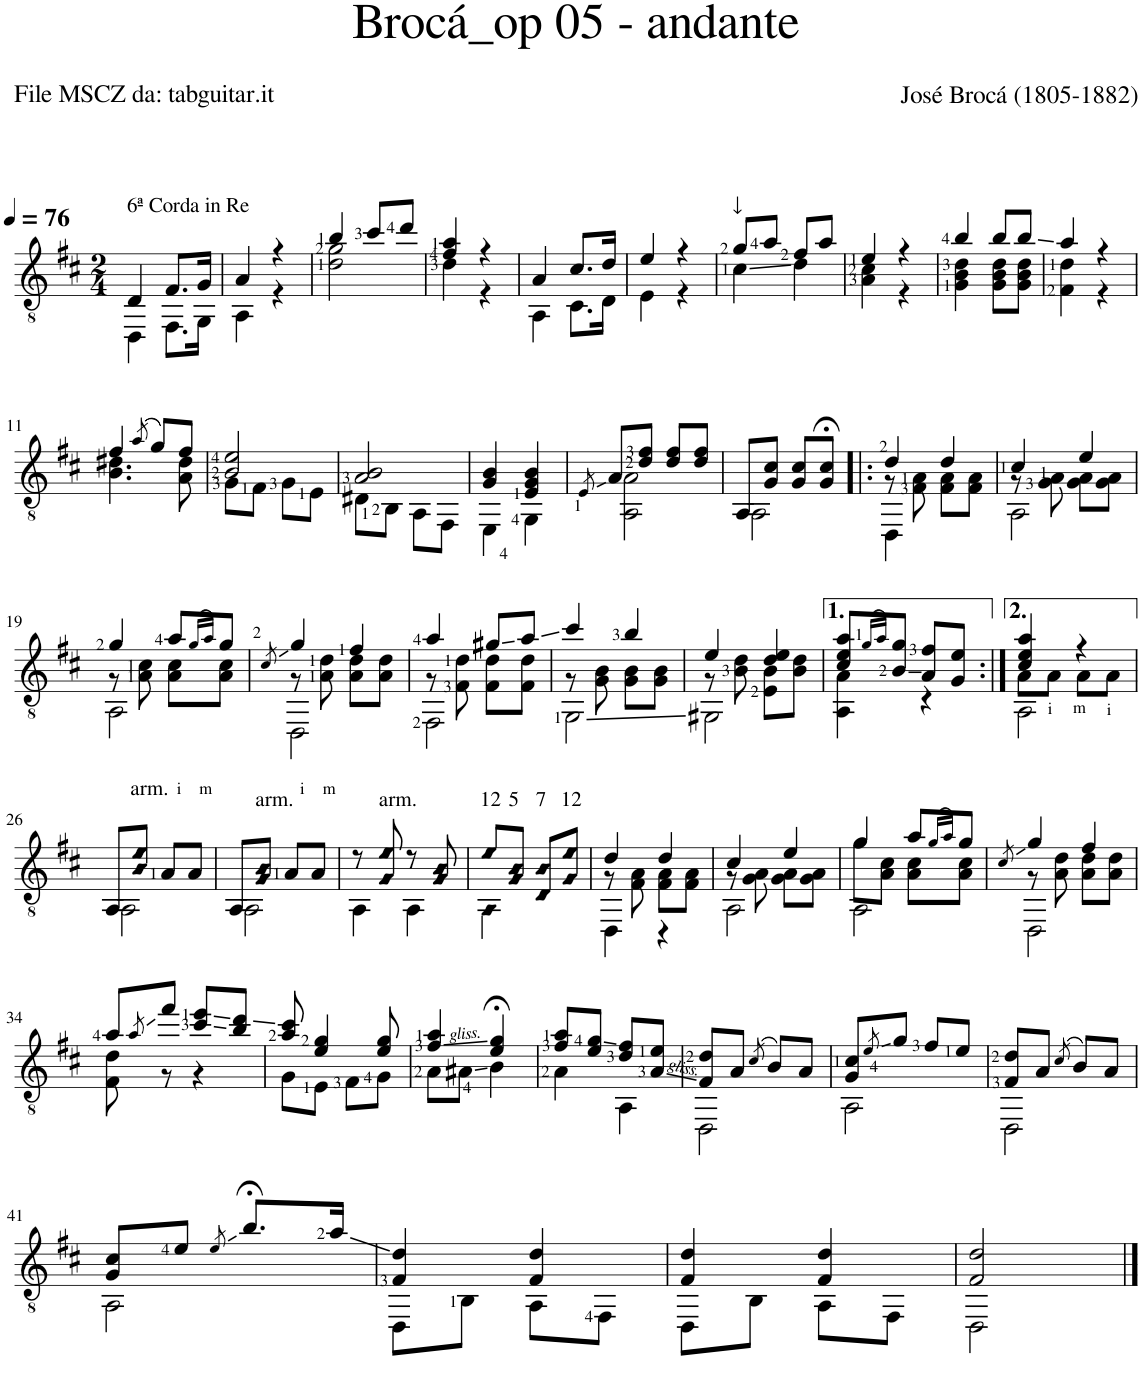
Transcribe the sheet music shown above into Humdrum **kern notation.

**kern
*part1
*staff1
*I"Guitar
*I'Guit.
*clefGv2
*k[f#c#]
*M2/4
*MM76
=1
*^
!LO:TX:a:t=6ª Corda in Re	!
4D/	4DD\
8.F#/L	8.FF#\L
16G/Jk	16GG\Jk
=2	=2
4A/	4AA\
4r	4r
=3	=3
4b/	2d\ 2g\
8cc#/L	.
8dd/J	.
=4	=4
4f#/ 4a/	4d\
4r	4r
=5	=5
4A/	4AA\
8.c#/L	8.C#\L
16d/Jk	16D\Jk
=6	=6
4e/	4E\
4r	4r
=7	=7
!LO:TX:a:t=↓	!
8g/L	4c#\
8a/J	.
8f#/L	4d\
8a/J	.
=8	=8
4e/	4A\ 4c#\
4r	4r
=9	=9
4b/	4G\ 4B\ 4d\
8b/L	8G\ 8B\ 8d\L
8b/J	8G\ 8B\ 8d\J
=10	=10
4a/	4F#\ 4d\
4r	4r
!!LO:LB:g=z	!!
=11	=11
4f#/	4.B\ 4.d#X\
(8qa/	.
8g/L)	.
8f#/J	8A\ 8d#\
=12	=12
2B/ 2e/	8G\L
.	8F#\J
.	8G\L
.	8E\J
=13	=13
2A/ 2B/	8D#X\L
.	8BB\J
.	8AA\L
.	8FF#\J
=14	=14
4G/ 4B/	4EE\
4E/ 4G/ 4B/	4GG\
=15	=15
8qE/	.
8A/L	2AA\ 2A\
8d/ 8f#/J	.
8d/ 8f#/L	.
8d/ 8f#/J	.
=16	=16
8AA/L	2AA\
8G/ 8c#/J	.
8G/ 8c#/L	.
8G/;< 8c#/;<J	.
=17!|:	=17!|:
*	*^
4d/	8r	4DD\
.	8F#\ 8A\	.
4d/	8F#\ 8A\L	4ryy
.	8F#\ 8A\J	.
=18	=18	=18
4c#/	8r	2AA\
.	8G\ 8A\	.
4e/	8G\ 8A\L	.
.	8G\ 8A\J	.
!!LO:LB:g=z	!!	!!
=19	=19	=19
4g/	8r	2AA\
.	8A\ 8c#\	.
8a/L	8A\ 8c#\L	.
(16qg/LL	.	.
16qa/JJ)	.	.
8g/J	8A\ 8c#\J	.
=20	=20	=20
8qc#/	.	.
4g/	8r	2DD\
.	8A\ 8d\	.
4f#/	8A\ 8d\L	.
.	8A\ 8d\J	.
=21	=21	=21
4a/	8r	2FF#\
.	8F#\ 8d\	.
8g#X/L	8F#\ 8d\L	.
8a/J	8F#\ 8d\J	.
=22	=22	=22
4cc#/	8r	2GG\
.	8G\ 8B\	.
4b/	8G\ 8B\L	.
.	8G\ 8B\J	.
=23	=23	=23
4e/	8r	2GG#X\
.	8B\ 8d\	.
4d/ 4e/	8E\ 8B\L	.
.	8B\ 8d\J	.
*	*v	*v
=24	=24
8c#/ 8e/ 8a/L	4AA\ 4A\
(16qg/LL	.
16qa/JJ)	.
8B/ 8g/J	.
8A/ 8f#/L	4r
8G/ 8e/J	.
=25:|!	=25:|!
*	*^
4c#/ 4e/ 4a/	8A\L	2AA\
.	8A\J	.
4r	8A\L	.
.	8A\J	.
*	*v	*v
!!LO:LB:g=z
=26	=26
8AA/L	2AA\
!LO:TX:a:t=arm.	!
!LO:N:n=1:head=diamond	!
!LO:N:n=2:head=diamond	!
8B/ 8e/J	.
8A/L	.
8A/J	.
=27	=27
8AA/L	2AA\
!LO:TX:a:t=arm.	!
!LO:N:n=1:head=diamond	!
!LO:N:n=2:head=diamond	!
8G/ 8B/J	.
8A/L	.
8A/J	.
=28	=28
8r	4AA\
!LO:TX:a:t=arm.	!
!LO:N:n=1:head=diamond	!
!LO:N:n=2:head=diamond	!
8G/ 8e/	.
8r	4AA\
!LO:N:n=1:head=diamond	!
!LO:N:n=2:head=diamond	!
8G/ 8B/	.
=29	=29
!LO:TX:a:t=12	!
!LO:N:head=diamond	!LO:N:head=diamond
8e/L	4AA\
!LO:TX:a:t=5	!
!LO:N:n=1:head=diamond	!
!LO:N:n=2:head=diamond	!
8G/ 8B/J	.
!LO:TX:a:t=7	!
!LO:N:n=1:head=diamond	!
!LO:N:n=2:head=diamond	!
8D/ 8B/L	4ryy
!LO:TX:a:t=12	!
!LO:N:n=1:head=diamond	!
!LO:N:n=2:head=diamond	!
8G/ 8e/J	.
=30	=30
*	*^
4d/	8r	4DD\
.	8F#\ 8A\	.
4d/	8F#\ 8A\L	4r
.	8F#\ 8A\J	.
=31	=31	=31
4c#/	8r	2AA\
.	8G\ 8A\	.
4e/	8G\ 8A\L	.
.	8G\ 8A\J	.
=32	=32	=32
4g/	8g\L	2AA\
.	8A\ 8c#\J	.
8a/L	8A\ 8c#\L	.
(16qg/LL	.	.
16qa/JJ)	.	.
8g/J	8A\ 8c#\J	.
=33	=33	=33
8qc#/	.	.
4g/	8r	2DD\
.	8A\ 8d\	.
4f#/	8A\ 8d\L	.
.	8A\ 8d\J	.
*	*v	*v
!!LO:LB:g=z
=34	=34
8a/L	8F#\ 8d\
8qa/	.
8ff#/J	8r
8cc#/ 8ee/L	4r
8b/ 8dd/J	.
=35	=35
8a/ 8cc#/	8G\L
4e/ 4g/	8E\J
.	8F#\L
8e/ 8g/	8G\J
=36	=36
4f#/ 4a/	8A\L
.	8A#X\J
4e/;< 4g/;<	4B\
=37	=37
8f#/ 8a/L	4A\
8e/ 8g/J	.
8d/ 8f#/L	4AA\
8A/ 8e/J	.
=38	=38
8F#/ 8d/L	2DD\
8A/J	.
(8qc#/	.
8B/L)	.
8A/J	.
=39	=39
8G/ 8c#/L	2AA\
8qe/	.
8g/J	.
8f#/L	.
8e/J	.
=40	=40
8F#/ 8d/L	2DD\
8A/J	.
(8qc#/	.
8B/L)	.
8A/J	.
!!LO:LB:g=z	!!
=41	=41
8G/ 8c#/L	2AA\
8e/J	.
8qe/	.
8.b;</L	.
16a/Jk	.
=42	=42
4F#/ 4d/	8DD\L
.	8BB\J
4F#/ 4d/	8AA\L
.	8FF#\J
=43	=43
4F#/ 4d/	8DD\L
.	8BB\J
4F#/ 4d/	8AA\L
.	8FF#\J
=44	=44
2F#/ 2d/	2DD\
*v	*v
==
*-
